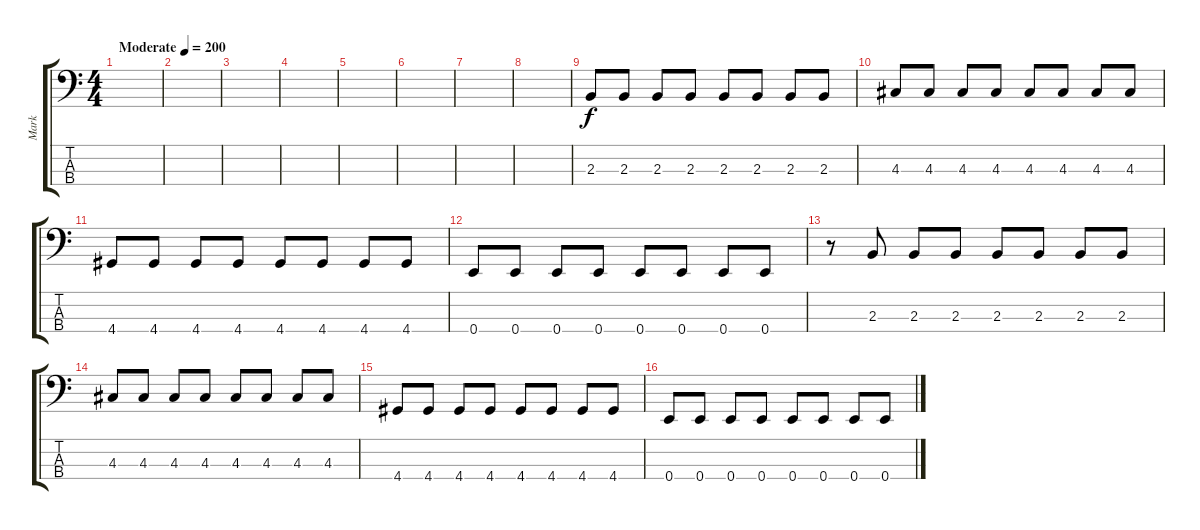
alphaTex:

\track ("Mark" "Mark") {instrument electricbassfinger}
\staff {score tabs}
\tuning (G2 D2 A1 E1) {hide}
\ts (4 4)
\tempo (200 "Moderate")
\clef f4
\ks c
|
|
|
|
|
|
|
|
2.3.8 2.3.8 2.3.8 2.3.8 2.3.8 2.3.8 2.3.8 2.3.8 |
4.3.8 4.3.8 4.3.8 4.3.8 4.3.8 4.3.8 4.3.8 4.3.8 |
4.4.8 4.4.8 4.4.8 4.4.8 4.4.8 4.4.8 4.4.8 4.4.8 |
0.4.8 0.4.8 0.4.8 0.4.8 0.4.8 0.4.8 0.4.8 0.4.8 |
r.8 2.3.8 2.3.8 2.3.8 2.3.8 2.3.8 2.3.8 2.3.8 |
4.3.8 4.3.8 4.3.8 4.3.8 4.3.8 4.3.8 4.3.8 4.3.8 |
4.4.8 4.4.8 4.4.8 4.4.8 4.4.8 4.4.8 4.4.8 4.4.8 |
0.4.8 0.4.8 0.4.8 0.4.8 0.4.8 0.4.8 0.4.8 0.4.8
